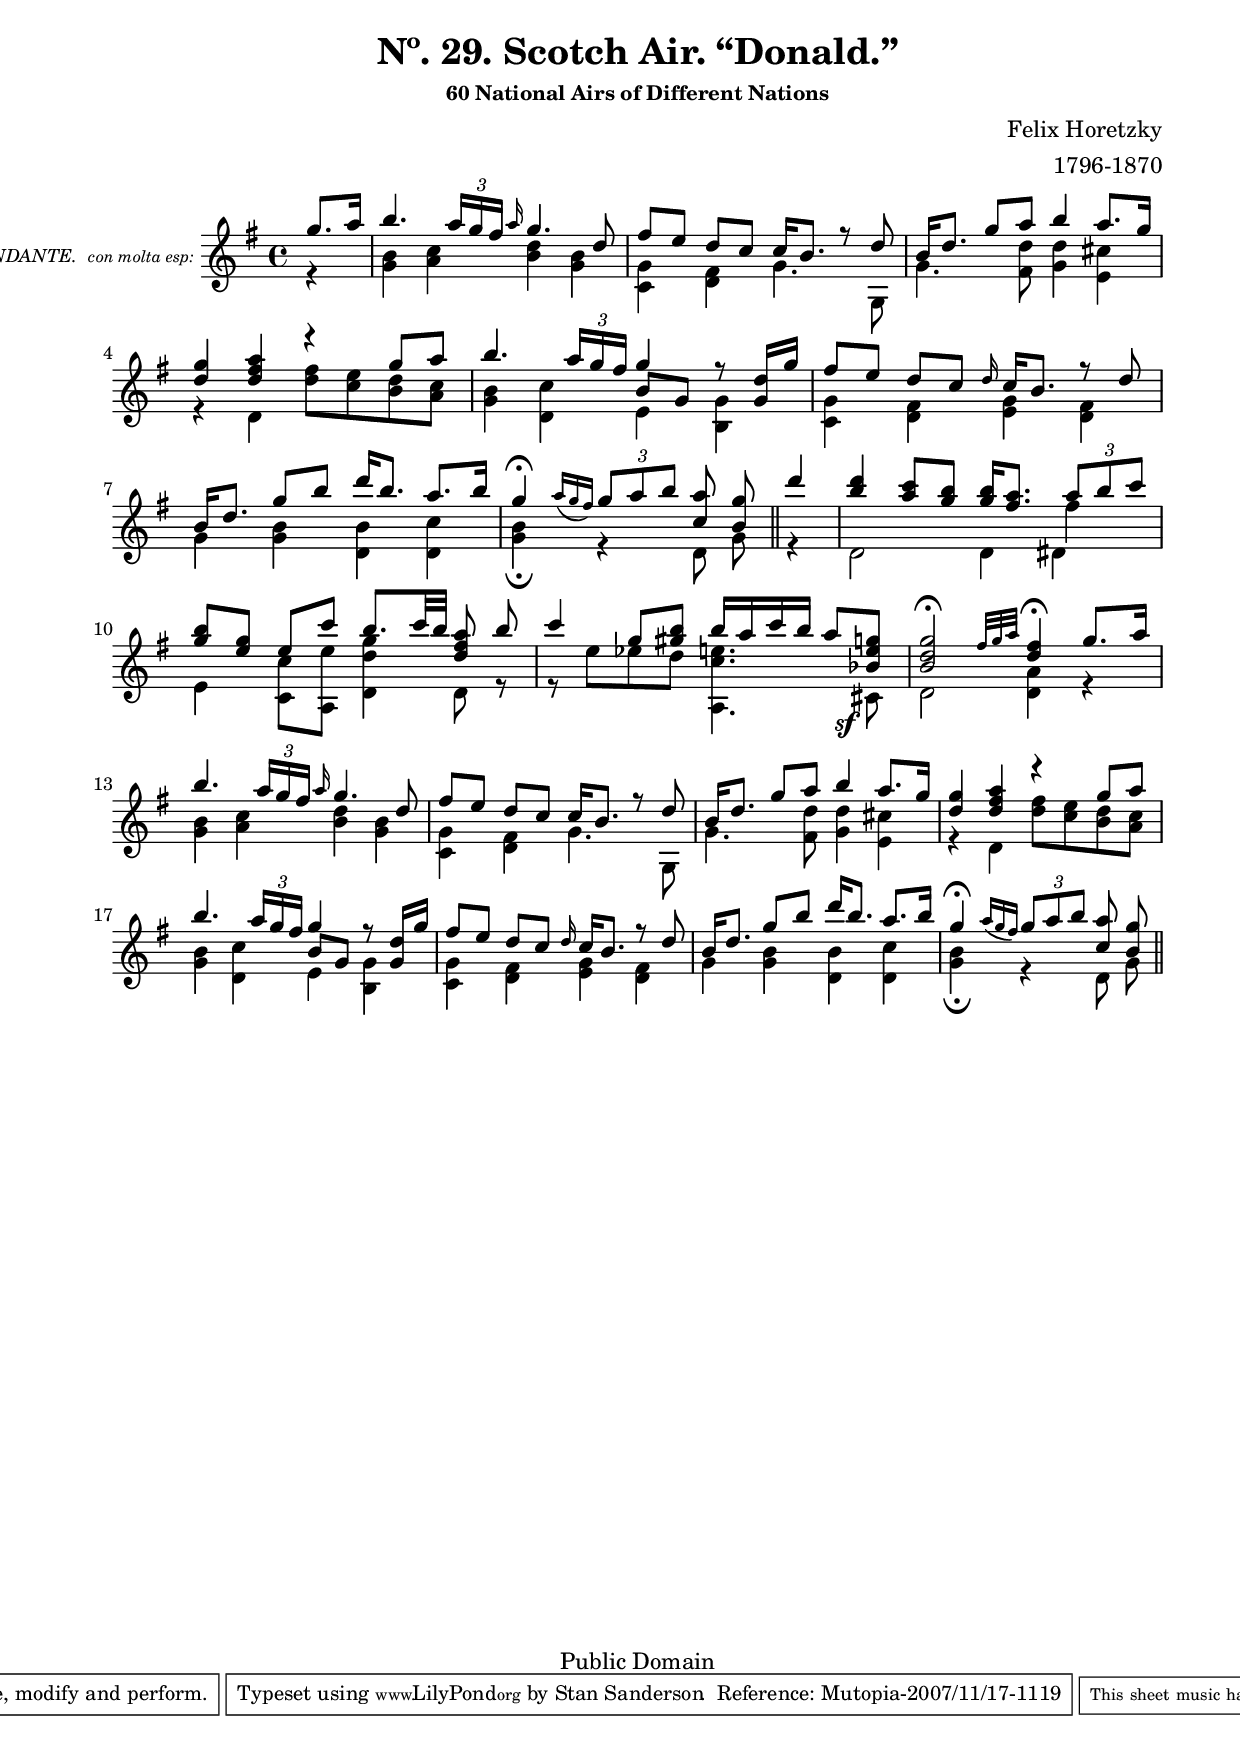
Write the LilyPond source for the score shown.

% Entered on Nov 8, 2007
\version "2.11.34"
%#(set-global-staff-size 17) 

\paper {
%	#(set-paper-size "a4")
%	#(set-paper-size "letter")
	left-margin = 0.75 \in
	line-width = 7.0 \in
	between-system-padding = #2.0
	between-system-space = #2.0
	ragged-last-bottom = ##t 
	ragged-bottom = ##f
}

\header {
	title = "Nº. 29. Scotch Air. “Donald.”"
	subtitle = ""
	subsubtitle = "60 National Airs of Different Nations"
	composer = \markup{\column \right-align 
	{\line {Felix Horetzky} 1796-1870}}
	meter = ""
% MUTOPIA
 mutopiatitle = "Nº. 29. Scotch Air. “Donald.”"
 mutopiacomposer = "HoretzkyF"
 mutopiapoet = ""
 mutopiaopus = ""
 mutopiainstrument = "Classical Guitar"
 date = "unk"
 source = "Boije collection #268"
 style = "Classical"
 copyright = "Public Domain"
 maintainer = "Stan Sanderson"
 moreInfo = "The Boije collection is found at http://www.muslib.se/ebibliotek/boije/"
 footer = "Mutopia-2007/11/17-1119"
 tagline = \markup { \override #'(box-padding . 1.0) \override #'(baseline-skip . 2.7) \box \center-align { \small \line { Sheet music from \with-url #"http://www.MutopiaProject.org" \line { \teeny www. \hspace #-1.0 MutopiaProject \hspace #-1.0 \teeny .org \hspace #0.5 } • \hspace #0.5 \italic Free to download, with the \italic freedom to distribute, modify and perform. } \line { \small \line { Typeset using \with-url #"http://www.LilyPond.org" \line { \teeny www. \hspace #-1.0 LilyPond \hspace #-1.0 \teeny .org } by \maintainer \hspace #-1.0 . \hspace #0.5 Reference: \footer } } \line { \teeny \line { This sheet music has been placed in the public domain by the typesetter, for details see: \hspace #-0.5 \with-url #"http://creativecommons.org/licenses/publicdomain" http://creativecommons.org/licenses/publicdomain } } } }
}

%%%%%%%%%%%%%%%%%%%%%%%%%%%%%%%%%%%%
%%
%% Source & comments
%%	
%%  	Felix Horetzky was born in Horyszów Ruski, Poland, January 1, 1796.
%%	Little is known about he came to the guitar. He traveled to Vienna
%%	to study under master guitarrist, Mauro Giuliani. He traveled
%%  	extensively in Europe as a concert performer and teacher. He wrote
%%  	between 100 and 150 pieces for the guitar. He died in Edinburgh
%%  	on October 6, 1870.
%%
%%	This piece is from #268, "60 National Airs of Different Nations",
%%	in the Boije collection and is in the public domain.
%%	
%%	<http://www.muslib.se/ebibliotek/boije/>
%%	Publisher: Chappell (London), no date given.
%%
%%	Carl Boije (1849-1923) was an amateur guitarist whose vast collection
%%	was donated to the State Library of Sweden after his death.
%%
%%	The dynamic markings for the most part follow the original score; obvious
%%	notation errors have been corrected.
%%
%%%%%%%%%%%%%%%%%%%%%%%%%%%%%%%%%%%%

\include "english.ly"

%%%% shortcuts

dol = \markup { \smaller\italic "dolce."}
cres = \markup{\smaller\italic"cresc:"}
cress = \markup{\tiny\smaller\italic"cresc:"}
espr = \markup{\smaller\italic"espres:"}
rit = \markup{\smaller\italic"ritart:"}
atem = \markup{\smaller\italic"a tempo:"}
smz = \markup{\smaller\italic"smorz:"} % smorzando
showTup = { \override TupletNumber #'transparent = ##f
		\override TupletBracket #'transparent = ##f }
hideTup = { \override TupletNumber #'transparent = ##t
		\override TupletBracket #'transparent = ##t }
seg = \markup {\smaller \smaller \musicglyph #"scripts.segno"}
cod = \markup {\smaller \vcenter "to" \hspace #0.7 \smaller \vcenter \musicglyph #"scripts.coda"}
toseg = \markup { \bold \vcenter "to" \hspace #0.7 \vcenter \smaller \musicglyph #"scripts.segno" }
fin = \markup {\smaller \smaller \bold \italic "Fine."}		
I = \once \override NoteColumn #'ignore-collision = ##t
sdu = \once \override Stem #'direction = #UP
sdd = \once \override Stem #'direction = #DOWN

%% End shortcuts


%%%%%%%%%%
%% Reminders
%
%    \once \override DynamicText #'extra-offset = #'(-3.75 . 5.5)
%    \once \override TextScript #'extra-offset = #'( 0.8 . -2.3 )
%    \once \override Stem #'length-fraction = #0.8
%    \once \override Beam #'positions = #'(-2.2 . -3.0)
%
%%%%%%%%%%

upper = \relative c''{
	\set Staff.instrumentName=\markup{ \center-align 
	{\smaller\bold "Nº. 29  " \smaller\smaller\italic "ANDANTE. " 
	\tiny\smaller\italic "con molta esp: "}}
	\partial 4*1 g'8. a16 |
%% segno
	b4. \times 2/3 {a16 g fs} \grace a16 g4. d8 |
	fs[ e] d[ c] c16 b8. r8 d |
	b16[ d8.] g8[ a] b4 a8. g16 |
	<g d>4 <a fs d> r g8 a |
	b4. \times 2/3 {a16 g fs}\I g4 r8 <d g,>16 g |
	fs8[ e] d[ c] \grace d16 c b8. r8 d |
	b16 d8. g8 b d16 b8. a8. b16 |
	g4\fermata \grace{\slurDown a16[( g fs])}
		\times 2/3{g8 a b} <a c,>8 <g b,>  \bar "||"
		
	d'4 |
	<d b> <c a>8 <b g> <b g >16 <a fs>8. 
		<<{\times 2/3{a8 b c}}\\{fs,4}>> |
	<b g>8[ <g e>] e[ c'] b8. c32 b  <a fs d>8 b \noBeam |
	c4 g8 <b gs> b16 a c b a8 <g e bf> |
	<g d b>2\fermata \grace{fs32[ g a]} <fs d>4\fermata g8. a16 |
	
	b4. \times 2/3 {a16 g fs} \grace a16 g4. d8 |
	fs[ e] d[ c] c16 b8. r8 d |
	b16[ d8.] g8[ a] b4 a8. g16 |
	<g d>4 <a fs d> r g8 a |
	b4. \times 2/3 {a16 g fs}\I g4 r8 <d g,>16 g |
	fs8[ e] d[ c] \grace d16 c b8. r8 d |
	b16 d8. g8 b d16 b8. a8. b16 |
	g4\fermata \grace{\slurDown a16[( g fs])}
		\times 2/3{g8 a b} <a c,>8 <g b,>

}
 



lower = \relative c' { 
	\override Staff.NoteCollision 
	#'merge-differently-headed = ##t
	\set fingeringOrientations = #'(left)
	\partial 4*1 r4 |
%% segno
	<b' g>4 <c a> <d b> <b g> |
	<g c,> <fs d> g4. g,8 |
	g'4. <d' fs,>8 <d g,>4 <cs e,> |
	r d, <fs' d>8 <e c> <d b> <c a> |
	<b g>4 <c d,> <<{
		\once \override Beam #'positions = #'(1.6 . 1.0)b8[ g]}
		\\{e4}>> <g b,>4 |
	<g c,> <fs d> <g e> <fs d> |
	g <b g> <b d,> <c d,> |
	<b g>_\fermata r d,8 g
	
	r4 |
	\once \override DynamicText #'extra-offset = #'(-2.2 . 1.0)
	d2 d4 ds |
	e <c'c,>8 <e a,,>  <g d d,>4 d,8 r |
	r e'[ ef d] <e c a,>4. 
	\once \override DynamicText #'extra-offset = #'(-2.75 . 1.5) cs,8_\sf |
	d2 <a' d,>4 r |
	
	<b g>4 <c a> <d b> <b g> |
	<g c,> <fs d> g4. g,8 |
	g'4. <d' fs,>8 <d g,>4 <cs e,> |
	r d, <fs' d>8 <e c> <d b> <c a> |
	<b g>4 <c d,> <<{
		\once \override Beam #'positions = #'(1.6 . 1.0)b8[ g]}
		\\{e4}>> <g b,>4 |
	<g c,> <fs d> <g e> <fs d> |
	g <b g> <b d,> <c d,> |
	<b g>_\fermata r d,8 g
}

staffClassicalGuitar = \new Staff  {
		\time 4/4
		\key g \major
		\set Staff.connectArpeggios = ##t
		\set Staff.midiInstrument="acoustic guitar (nylon)"
		<<
			\new Voice = A { \voiceOne  \upper }
			\new Voice = C { \voiceFour  \lower }
		>>
		\bar "||"   %%  "|."
}

\score { 
		<<
			\staffClassicalGuitar
		>>
		}
		
\layout  {\context {
   \Staff
   \consists Span_arpeggio_engraver
 } }

\score {
%%	\unfoldRepeats
	\staffClassicalGuitar
	\midi {
		\context {
			\Score
			tempoWholesPerMinute = #(ly:make-moment 90 4)
		}
		\context {
			\Voice
			\remove "Dynamic_performer"
	    }
    }
}
